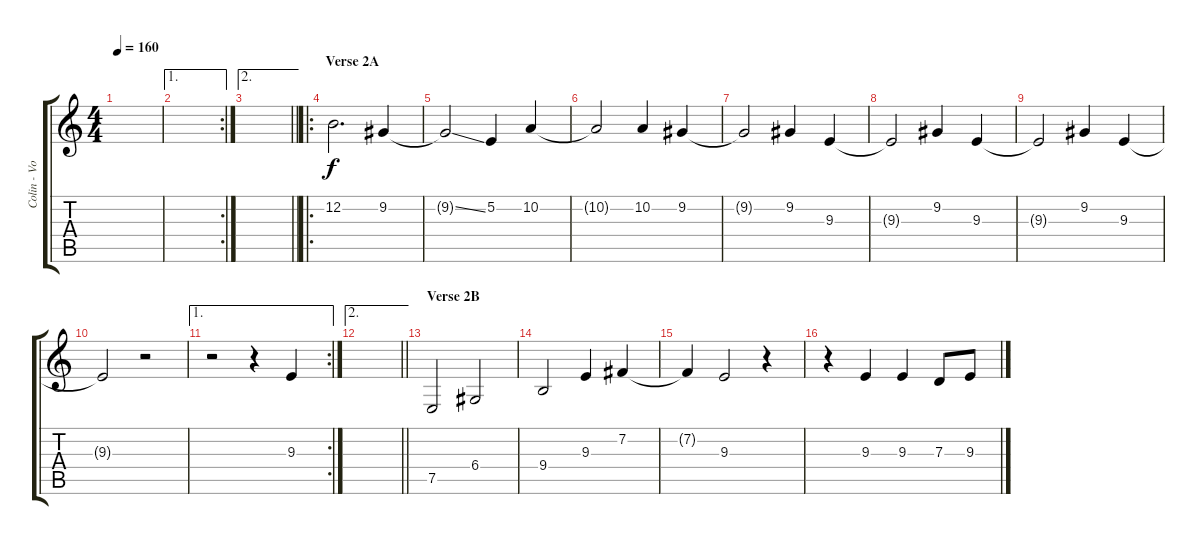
\track ("Colin - Vocals" "Colin - Vo") {instrument fiddle}
\staff {score tabs}
\tuning (E4 B3 G3 D3 A2 E2) {hide}
\ts (4 4)
\tempo 160
\clef g2
\ks c
|
\ae 1
\rc 2
|
\ae 2
\barLineRight lightlight
|
\ro
\section ("" "Verse 2A")
12.2.2{d} 9.2.4 |
9.2{ss t}.2 5.2.4 10.2.4 |
10.2{t}.2 10.2.4 9.2.4 |
9.2{t}.2 9.2.4 9.3.4 |
9.3{t}.2 9.2.4 9.3.4 |
9.3{t}.2 9.2.4 9.3.4 |
9.3{t}.2 r.2 |
\ae 1
\rc 2
r.2 r.4 9.3.4 |
\ae 2
\barLineRight lightlight
|
\section ("" "Verse 2B")
7.5.2 6.4.2 |
9.4.2 9.3.4 7.2.4 |
7.2{t}.4 9.3.2 r.4 |
r.4 9.3.4 9.3.4 7.3.8 9.3.8
